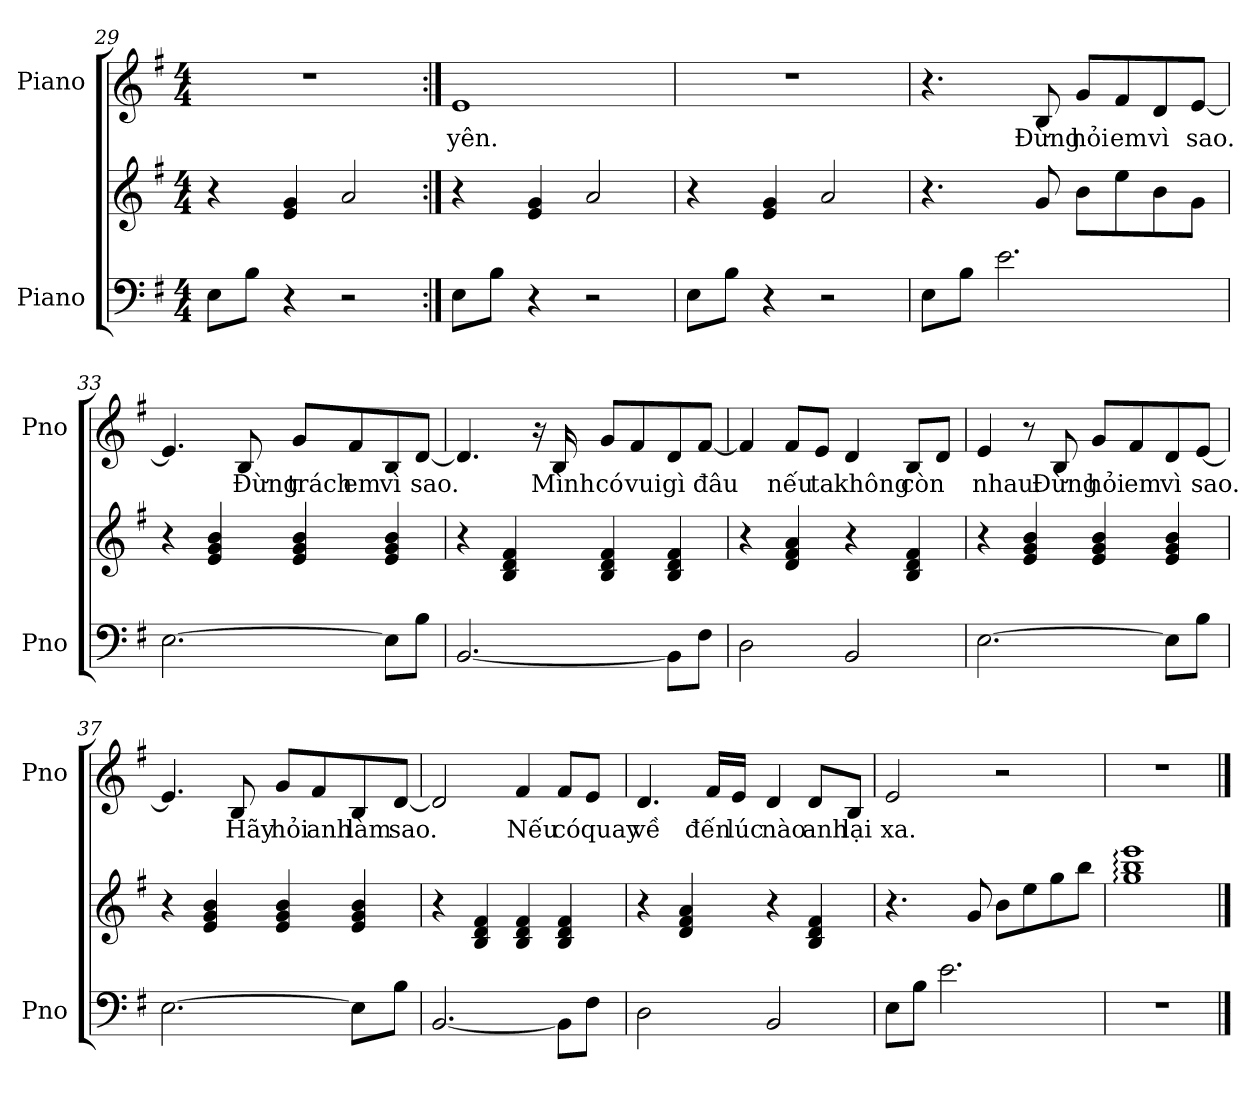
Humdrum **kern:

**kern	**kern	**kern	**text
*part2	*part2	*part1	*part1
*staff3	*staff2	*staff1	*staff1
*I"Piano	*	*I"Piano	*
*I'Pno	*	*I'Pno	*
*clefF4	*clefG2	*clefG2	*
*k[f#]	*k[f#]	*k[f#]	*
*M4/4	*M4/4	*M4/4	*
=29	=29	=29	=29
8E\L	4r	1r	.
8B\J	.	.	.
4r	4e/ 4g/	.	.
2r	2a/	.	.
!!LO:LB:g=z
=30:|!	=30:|!	=30:|!	=30:|!
!	!	!	!LO:LY:b
8E\L	4r	1e	yên.
8B\J	.	.	.
4r	4e/ 4g/	.	.
2r	2a/	.	.
=31	=31	=31	=31
8E\L	4r	1r	.
8B\J	.	.	.
4r	4e/ 4g/	.	.
2r	2a/	.	.
=32	=32	=32	=32
8E\L	4.r	4.r	.
8B\J	.	.	.
2.e\	.	.	.
!	!	!	!LO:LY:b
.	8g/	8B/	Đừng
!	!	!	!LO:LY:b
.	8b\L	8g/L	hỏi
!	!	!	!LO:LY:b
.	8ee\	8f#/	em
!	!	!	!LO:LY:b
.	8b\	8d/	vì
!	!	!	!LO:LY:b
.	8g\J	[8e/J	sao.
=33	=33	=33	=33
[2.E\	4r	4.e/]	.
.	4e/ 4g/ 4b/	.	.
!	!	!	!LO:LY:b
.	.	8B/	Đừng
!	!	!	!LO:LY:b
.	4e/ 4g/ 4b/	8g/L	trách
!	!	!	!LO:LY:b
.	.	8f#/	em
!	!	!	!LO:LY:b
8E\L]	4e/ 4g/ 4b/	8B/	vì
!	!	!	!LO:LY:b
8B\J	.	[8d/J	sao.
!!LO:PB:g=z
=34	=34	=34	=34
[2.BB/	4r	4.d/]	.
.	4B/ 4d/ 4f#/	.	.
.	.	16r	.
!	!	!	!LO:LY:b
.	.	16B/	Mình
!	!	!	!LO:LY:b
.	4B/ 4d/ 4f#/	8g/L	có
!	!	!	!LO:LY:b
.	.	8f#/	vui
!	!	!	!LO:LY:b
8BB\L]	4B/ 4d/ 4f#/	8d/	gì
!	!	!	!LO:LY:b
8F#\J	.	[8f#/J	đâu
=35	=35	=35	=35
2D\	4r	4f#/]	.
!	!	!	!LO:LY:b
.	4d/ 4f#/ 4a/	8f#/L	nếu
!	!	!	!LO:LY:b
.	.	8e/J	ta
!	!	!	!LO:LY:b
2BB/	4r	4d/	không
!	!	!	!LO:LY:b
.	4B/ 4d/ 4f#/	8B/L	còn
.	.	8d/J	.
!!LO:LB:g=z
=36	=36	=36	=36
!	!	!	!LO:LY:b
[2.E\	4r	4e/	nhau.
.	4e/ 4g/ 4b/	8r	.
!	!	!	!LO:LY:b
.	.	8B/	Đừng
!	!	!	!LO:LY:b
.	4e/ 4g/ 4b/	8g/L	hỏi
!	!	!	!LO:LY:b
.	.	8f#/	em
!	!	!	!LO:LY:b
8E\L]	4e/ 4g/ 4b/	8d/	vì
!	!	!	!LO:LY:b
8B\J	.	[8e/J	sao.
=37	=37	=37	=37
[2.E\	4r	4.e/]	.
.	4e/ 4g/ 4b/	.	.
!	!	!	!LO:LY:b
.	.	8B/	Hãy
!	!	!	!LO:LY:b
.	4e/ 4g/ 4b/	8g/L	hỏi
!	!	!	!LO:LY:b
.	.	8f#/	anh
!	!	!	!LO:LY:b
8E\L]	4e/ 4g/ 4b/	8B/	làm
!	!	!	!LO:LY:b
8B\J	.	[8d/J	sao.
!!LO:LB:g=z
=38	=38	=38	=38
[2.BB/	4r	2d/]	.
.	4B/ 4d/ 4f#/	.	.
!	!	!	!LO:LY:b
.	4B/ 4d/ 4f#/	4f#/	Nếu
!	!	!	!LO:LY:b
8BB\L]	4B/ 4d/ 4f#/	8f#/L	có
!	!	!	!LO:LY:b
8F#\J	.	8e/J	quay
=39	=39	=39	=39
!	!	!	!LO:LY:b
2D\	4r	4.d/	về
.	4d/ 4f#/ 4a/	.	.
!	!	!	!LO:LY:b
.	.	16f#/LL	đến
!	!	!	!LO:LY:b
.	.	16e/JJ	lúc
!	!	!	!LO:LY:b
2BB/	4r	4d/	nào
!	!	!	!LO:LY:b
.	4B/ 4d/ 4f#/	8d/L	anh
!	!	!	!LO:LY:b
.	.	8B/J	lại
=40	=40	=40	=40
!	!	!	!LO:LY:b
8E\L	4.r	2e/	xa.
8B\J	.	.	.
2.e\	.	.	.
.	8g/	.	.
.	8b\L	2r	.
.	8ee\	.	.
.	8gg\	.	.
.	8bb\J	.	.
=41	=41	=41	=41
1r	1gg: 1bb: 1eee:	1r	.
==	==	==	==
*-	*-	*-	*-
